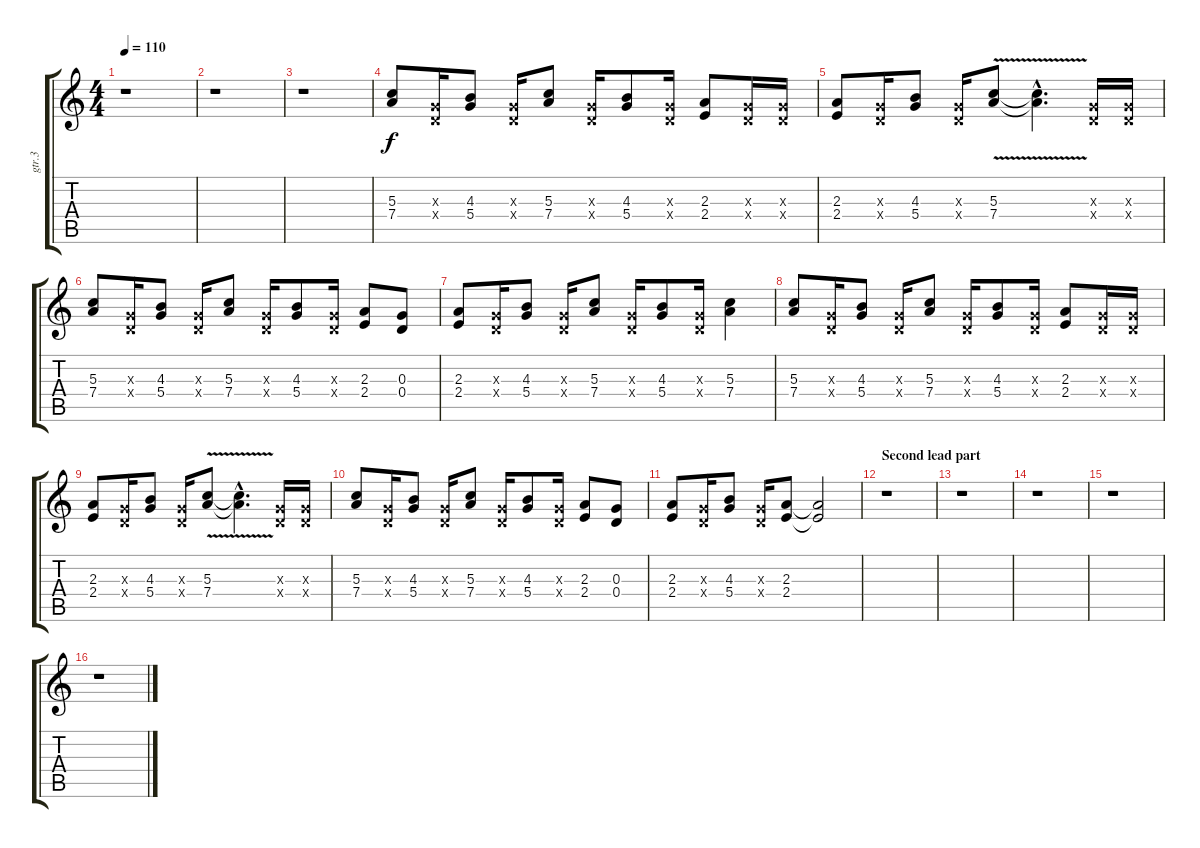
\track ("gtr.3" "gtr.3") {instrument electricguitarclean}
\staff {score tabs}
\tuning (E4 B3 G3 D3 A2 E2) {hide}
\ts (4 4)
\tempo 110
\clef g2
\ks c
r.1{dy f} |
r.1 |
r.1 |
(5.3 7.4).8 (0.3{x} 0.4{x}).16 (4.3 5.4).8 (0.3{x} 0.4{x}).16 (5.3 7.4).8 (0.3{x} 0.4{x}).16 (4.3 5.4).8 (0.3{x} 0.4{x}).16 (2.3 2.4).8 (0.3{x} 0.4{x}).16 (0.3{x} 0.4{x}).16 |
(2.3 2.4).8 (0.3{x} 0.4{x}).16 (4.3 5.4).8 (0.3{x} 0.4{x}).16 (5.3{v} 7.4{v}).8 (5.3{hac t} 7.4{hac t}).4{d} (0.3{x} 0.4{x}).16 (0.3{x} 0.4{x}).16 |
(5.3 7.4).8 (0.3{x} 0.4{x}).16 (4.3 5.4).8 (0.3{x} 0.4{x}).16 (5.3 7.4).8 (0.3{x} 0.4{x}).16 (4.3 5.4).8 (0.3{x} 0.4{x}).16 (2.3 2.4).8 (0.3 0.4).8 |
(2.3 2.4).8 (0.3{x} 0.4{x}).16 (4.3 5.4).8 (0.3{x} 0.4{x}).16 (5.3 7.4).8 (0.3{x} 0.4{x}).16 (4.3 5.4).8 (0.3{x} 0.4{x}).16 (5.3 7.4).4 |
(5.3 7.4).8 (0.3{x} 0.4{x}).16 (4.3 5.4).8 (0.3{x} 0.4{x}).16 (5.3 7.4).8 (0.3{x} 0.4{x}).16 (4.3 5.4).8 (0.3{x} 0.4{x}).16 (2.3 2.4).8 (0.3{x} 0.4{x}).16 (0.3{x} 0.4{x}).16 |
(2.3 2.4).8 (0.3{x} 0.4{x}).16 (4.3 5.4).8 (0.3{x} 0.4{x}).16 (5.3{v} 7.4{v}).8 (5.3{hac t} 7.4{hac t}).4{d} (0.3{x} 0.4{x}).16 (0.3{x} 0.4{x}).16 |
(5.3 7.4).8 (0.3{x} 0.4{x}).16 (4.3 5.4).8 (0.3{x} 0.4{x}).16 (5.3 7.4).8 (0.3{x} 0.4{x}).16 (4.3 5.4).8 (0.3{x} 0.4{x}).16 (2.3 2.4).8 (0.3 0.4).8 |
(2.3 2.4).8 (0.3{x} 0.4{x}).16 (4.3 5.4).8 (0.3{x} 0.4{x}).16 (2.3 2.4).8 (2.3{t} 2.4{t}).2 |
\section ("" "Second lead part")
r.1 |
r.1 |
r.1 |
r.1 |
r.1
